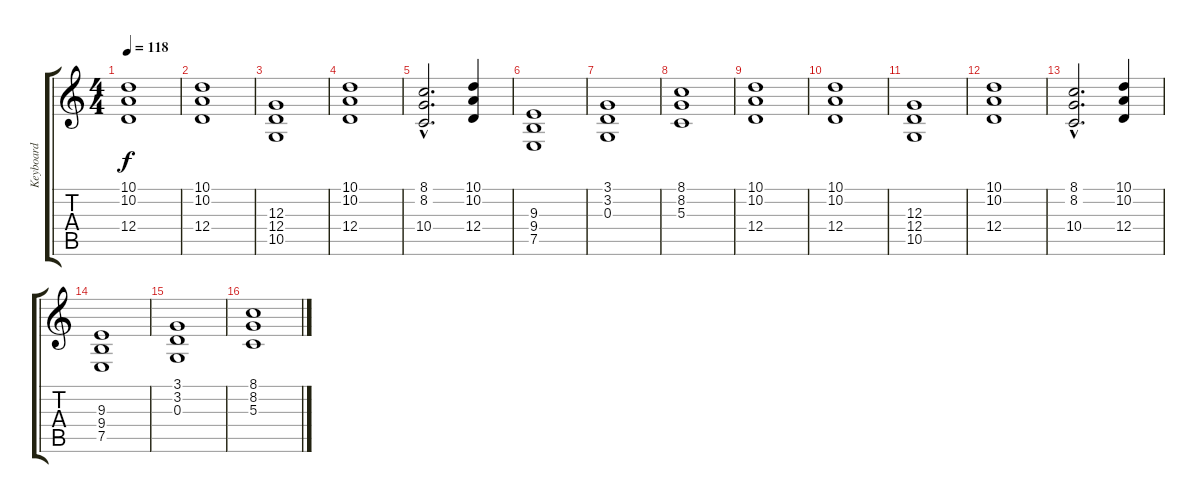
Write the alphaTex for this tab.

\track (" Keyboard" " Keyboard") {instrument stringensemble1}
\staff {score tabs}
\tuning (E4 B3 G3 D3 A2 E2) {hide}
\ts (4 4)
\tempo 118
\clef g2
\ks c
(10.1 10.2 12.4).1{dy f} |
(10.1 10.2 12.4).1 |
(12.3 12.4 10.5).1 |
(10.1 10.2 12.4).1 |
(8.1{hac} 8.2{hac} 10.4{hac}).2{d} (10.1 10.2 12.4).4 |
(9.3 9.4 7.5).1 |
(3.1 3.2 0.3).1 |
(8.1 8.2 5.3).1 |
(10.1 10.2 12.4).1 |
(10.1 10.2 12.4).1 |
(12.3 12.4 10.5).1 |
(10.1 10.2 12.4).1 |
(8.1{hac} 8.2{hac} 10.4{hac}).2{d} (10.1 10.2 12.4).4 |
(9.3 9.4 7.5).1 |
(3.1 3.2 0.3).1 |
(8.1 8.2 5.3).1
